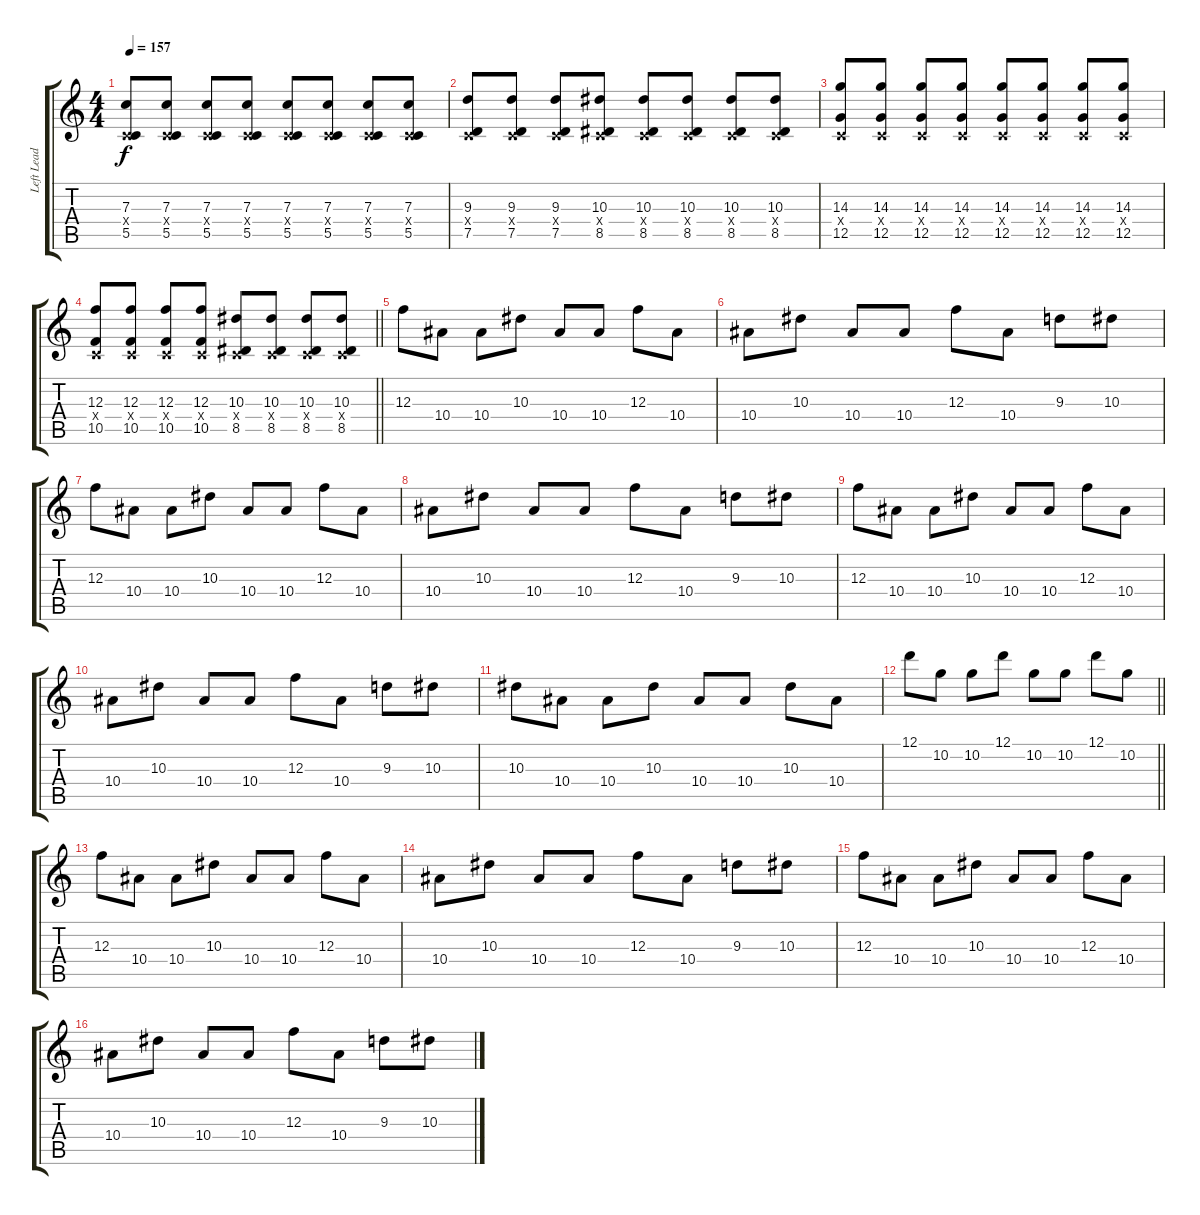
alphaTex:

\track ("Left Lead 1" "Left Lead ") {instrument distortionguitar}
\staff {score tabs}
\tuning (D4 A3 F3 C3 G2 C2) {hide}
\ts (4 4)
\tempo 157
\clef g2
\ks c
(7.3 0.4{x} 5.5).8{dy f} (7.3 0.4{x} 5.5).8 (7.3 0.4{x} 5.5).8 (7.3 0.4{x} 5.5).8 (7.3 0.4{x} 5.5).8 (7.3 0.4{x} 5.5).8 (7.3 0.4{x} 5.5).8 (7.3 0.4{x} 5.5).8 |
(9.3 0.4{x} 7.5).8 (9.3 0.4{x} 7.5).8 (9.3 0.4{x} 7.5).8 (10.3 0.4{x} 8.5).8 (10.3 0.4{x} 8.5).8 (10.3 0.4{x} 8.5).8 (10.3 0.4{x} 8.5).8 (10.3 0.4{x} 8.5).8 |
(14.3 0.4{x} 12.5).8 (14.3 0.4{x} 12.5).8 (14.3 0.4{x} 12.5).8 (14.3 0.4{x} 12.5).8 (14.3 0.4{x} 12.5).8 (14.3 0.4{x} 12.5).8 (14.3 0.4{x} 12.5).8 (14.3 0.4{x} 12.5).8 |
\barLineRight lightlight
(12.3 0.4{x} 10.5).8 (12.3 0.4{x} 10.5).8 (12.3 0.4{x} 10.5).8 (12.3 0.4{x} 10.5).8 (10.3 0.4{x} 8.5).8 (10.3 0.4{x} 8.5).8 (10.3 0.4{x} 8.5).8 (10.3 0.4{x} 8.5).8 |
\section ("" "")
12.3.8 10.4.8 10.4.8 10.3.8 10.4.8 10.4.8 12.3.8 10.4.8 |
10.4.8 10.3.8 10.4.8 10.4.8 12.3.8 10.4.8 9.3.8 10.3.8 |
12.3.8 10.4.8 10.4.8 10.3.8 10.4.8 10.4.8 12.3.8 10.4.8 |
10.4.8 10.3.8 10.4.8 10.4.8 12.3.8 10.4.8 9.3.8 10.3.8 |
12.3.8 10.4.8 10.4.8 10.3.8 10.4.8 10.4.8 12.3.8 10.4.8 |
10.4.8 10.3.8 10.4.8 10.4.8 12.3.8 10.4.8 9.3.8 10.3.8 |
10.3.8 10.4.8 10.4.8 10.3.8 10.4.8 10.4.8 10.3.8 10.4.8 |
\barLineRight lightlight
12.1.8 10.2.8 10.2.8 12.1.8 10.2.8 10.2.8 12.1.8 10.2.8 |
\section ("" "")
12.3.8 10.4.8 10.4.8 10.3.8 10.4.8 10.4.8 12.3.8 10.4.8 |
10.4.8 10.3.8 10.4.8 10.4.8 12.3.8 10.4.8 9.3.8 10.3.8 |
12.3.8 10.4.8 10.4.8 10.3.8 10.4.8 10.4.8 12.3.8 10.4.8 |
10.4.8 10.3.8 10.4.8 10.4.8 12.3.8 10.4.8 9.3.8 10.3.8
